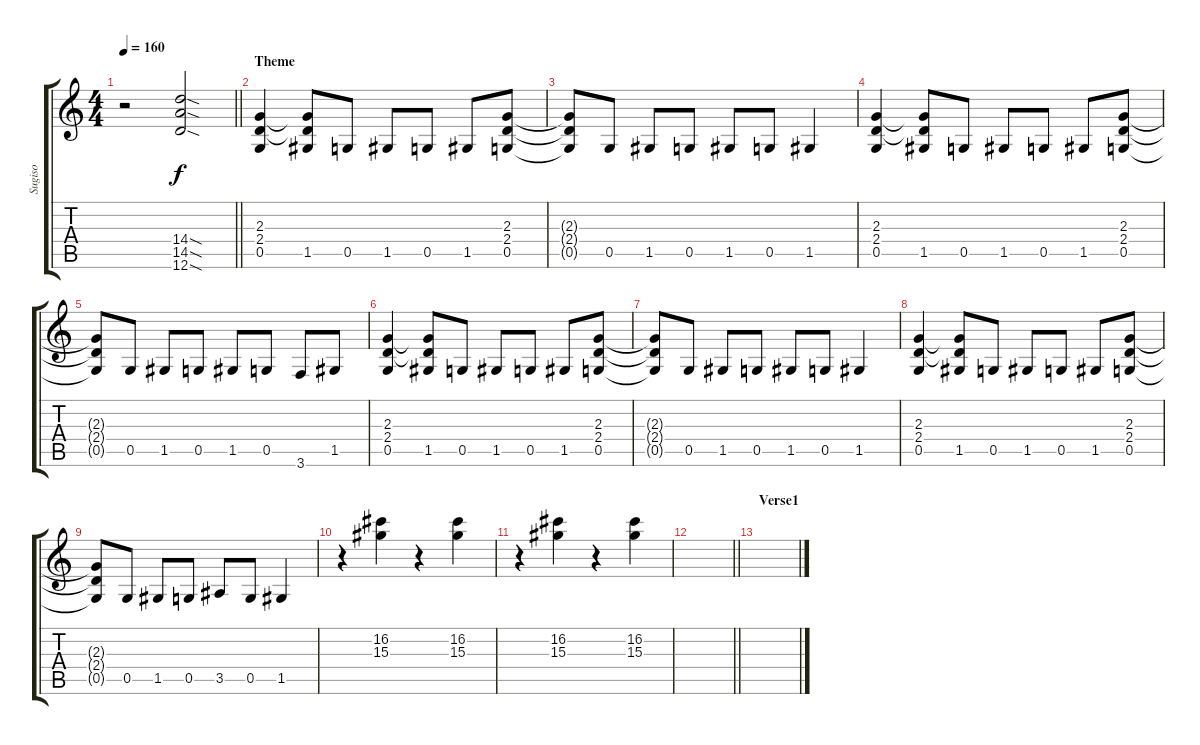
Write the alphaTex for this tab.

\track ("Sugiso" "Sugiso") {instrument distortionguitar}
\staff {score tabs}
\tuning (D4 A3 F3 C3 G2 D2) {hide}
\ts (4 4)
\tempo 160
\clef g2
\barLineRight lightlight
\ks c
r.2{dy f} (14.4{sod} 14.5{sod} 12.6{sod}).2 |
\section ("" "Theme")
(2.3 2.4 0.5).4 (2.3{t} 2.4{t} 1.5).8 0.5.8 1.5.8 0.5.8 1.5.8 (2.3 2.4 0.5).8 |
(2.3{t} 2.4{t} 0.5{t}).8 0.5.8 1.5.8 0.5.8 1.5.8 0.5.8 1.5.4 |
(2.3 2.4 0.5).4 (2.3{t} 2.4{t} 1.5).8 0.5.8 1.5.8 0.5.8 1.5.8 (2.3 2.4 0.5).8 |
(2.3{t} 2.4{t} 0.5{t}).8 0.5.8 1.5.8 0.5.8 1.5.8 0.5.8 3.6.8 1.5.8 |
(2.3 2.4 0.5).4 (2.3{t} 2.4{t} 1.5).8 0.5.8 1.5.8 0.5.8 1.5.8 (2.3 2.4 0.5).8 |
(2.3{t} 2.4{t} 0.5{t}).8 0.5.8 1.5.8 0.5.8 1.5.8 0.5.8 1.5.4 |
(2.3 2.4 0.5).4 (2.3{t} 2.4{t} 1.5).8 0.5.8 1.5.8 0.5.8 1.5.8 (2.3 2.4 0.5).8 |
(2.3{t} 2.4{t} 0.5{t}).8 0.5.8 1.5.8 0.5.8 3.5.8 0.5.8 1.5.4 |
r.4 (16.2 15.3).4 r.4 (16.2 15.3).4 |
r.4 (16.2 15.3).4 r.4 (16.2 15.3).4 |
\barLineRight lightlight
|
\section ("" "Verse1")
